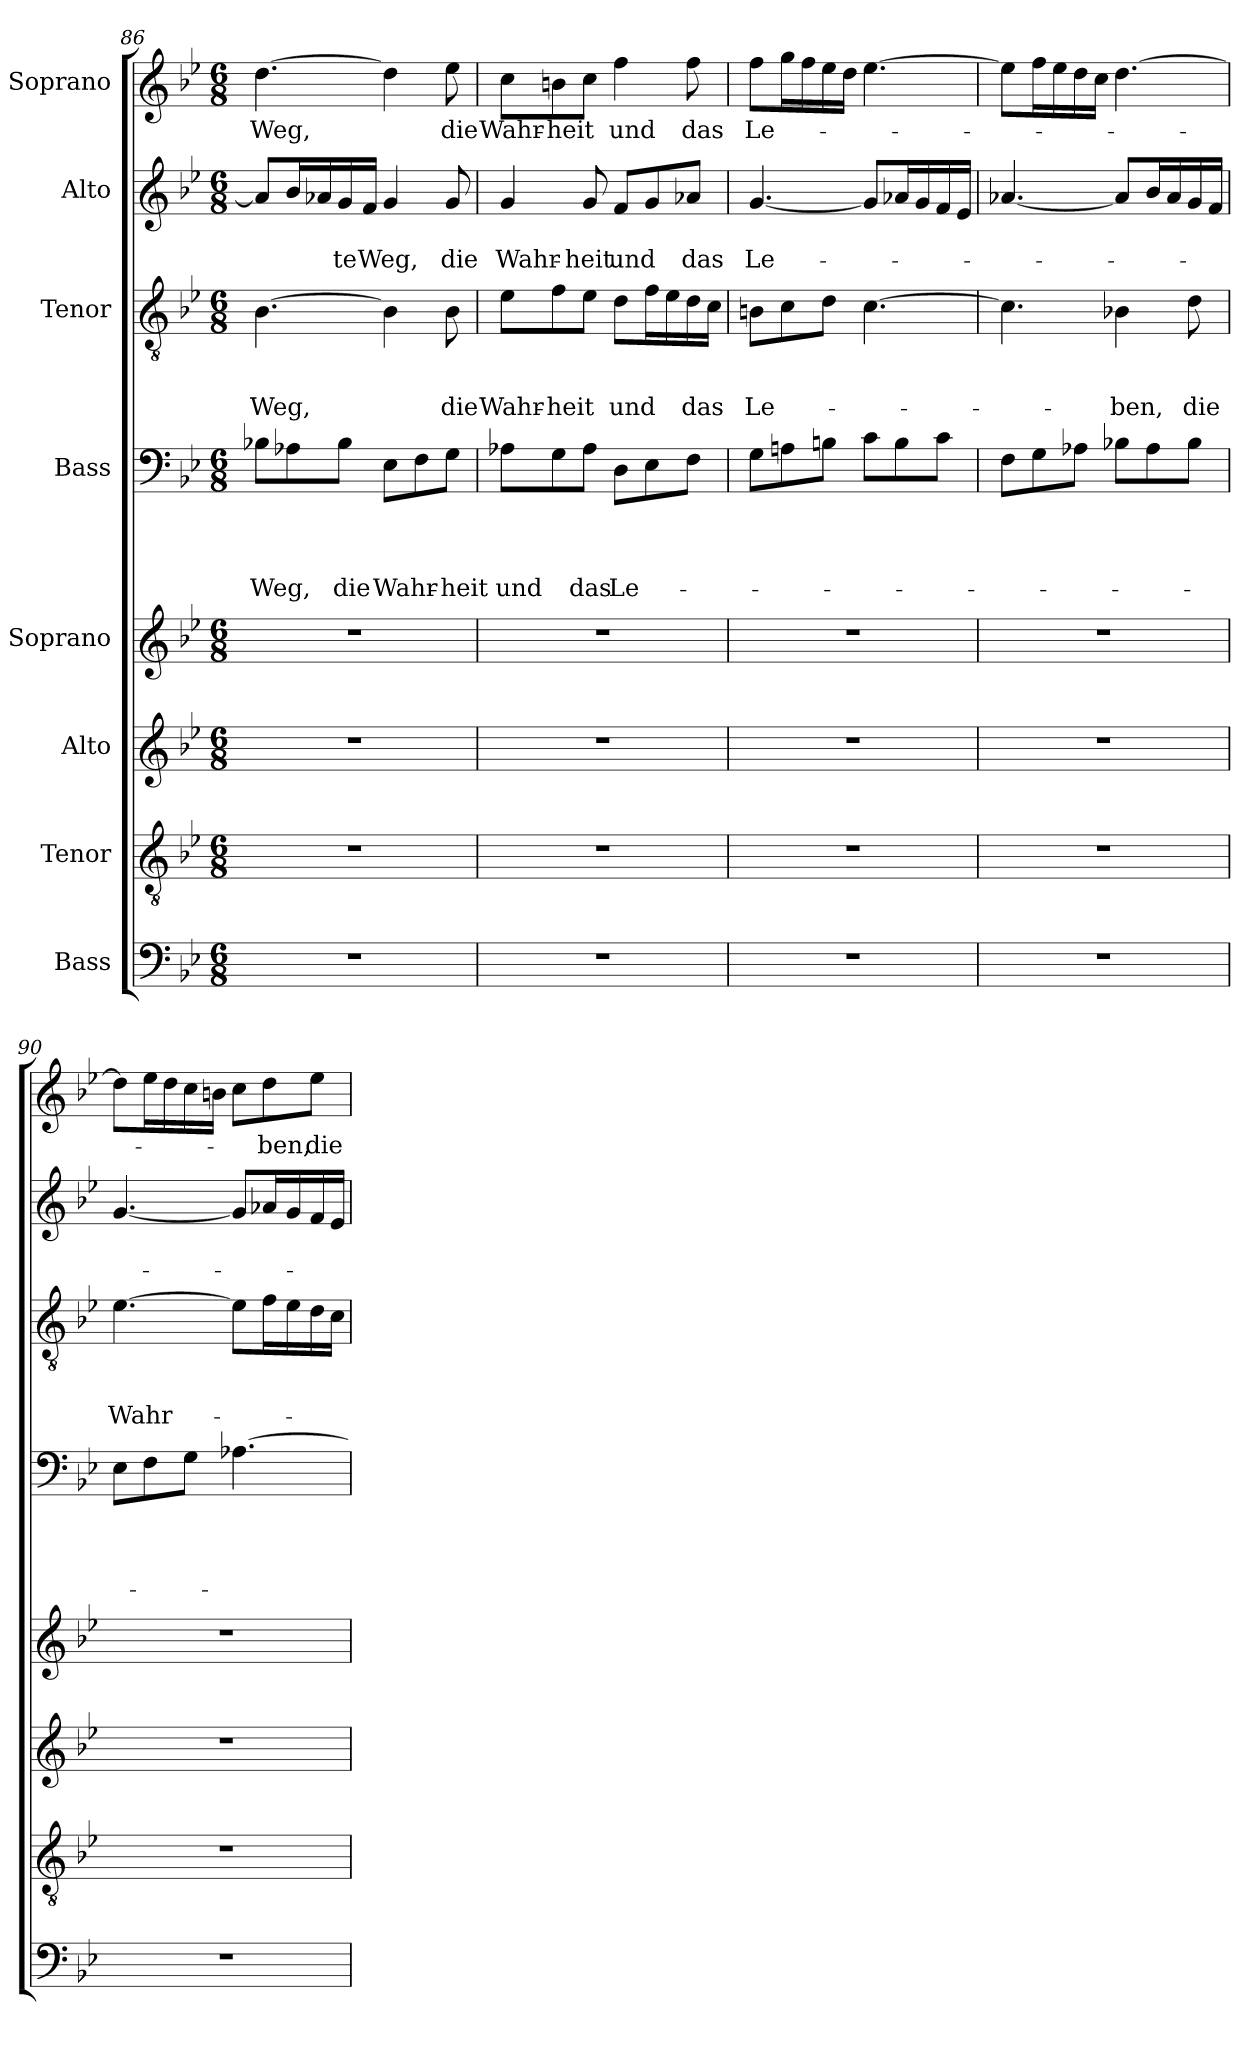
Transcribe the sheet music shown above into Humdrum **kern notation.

**kern	**kern	**kern	**kern	**kern	**text	**text	**text	**text	**kern	**text	**text	**text	**kern	**text	**text	**kern	**text
*part8	*part7	*part6	*part5	*part4	*part4	*part4	*part4	*part4	*part3	*part3	*part3	*part3	*part2	*part2	*part2	*part1	*part1
*staff8	*staff7	*staff6	*staff5	*staff4	*staff4	*staff4	*staff4	*staff4	*staff3	*staff3	*staff3	*staff3	*staff2	*staff2	*staff2	*staff1	*staff1
*I"Bass	*I"Tenor	*I"Alto	*I"Soprano	*I"Bass	*	*	*	*	*I"Tenor	*	*	*	*I"Alto	*	*	*I"Soprano	*
*clefF4	*clefGv2	*clefG2	*clefG2	*clefF4	*	*	*	*	*clefGv2	*	*	*	*clefG2	*	*	*clefG2	*
*k[b-e-]	*k[b-e-]	*k[b-e-]	*k[b-e-]	*k[b-e-]	*	*	*	*	*k[b-e-]	*	*	*	*k[b-e-]	*	*	*k[b-e-]	*
*B-:	*B-:	*B-:	*B-:	*B-:	*	*	*	*	*B-:	*	*	*	*B-:	*	*	*B-:	*
*M6/8	*M6/8	*M6/8	*M6/8	*M6/8	*	*	*	*	*M6/8	*	*	*	*M6/8	*	*	*M6/8	*
=86	=86	=86	=86	=86	=86	=86	=86	=86	=86	=86	=86	=86	=86	=86	=86	=86	=86
!LO:N:vis=1	!LO:N:vis=1	!LO:N:vis=1	!LO:N:vis=1	!	!	!	!	!LO:LY:b	!	!	!	!LO:LY:b	!	!	!	!	!LO:LY:b
2.r	2.r	2.r	2.r	8B-X\L	.	.	.	Weg,	[>4.B-\	.	.	Weg,	8a-/L]	.	.	[>4.dd\	Weg,
.	.	.	.	8A-X\	.	.	.	.	.	.	.	.	16b-/L	.	.	.	.
.	.	.	.	.	.	.	.	.	.	.	.	.	16a-X/	.	.	.	.
!	!	!	!	!	!	!	!	!LO:LY:b	!	!	!	!	!	!	!LO:LY:b	!	!
.	.	.	.	8B-\J	.	.	.	die	.	.	.	.	16g/	.	-te	.	.
!	!	!	!	!	!	!	!	!	!	!	!	!	!	!	!LO:LY:b	!	!
.	.	.	.	.	.	.	.	.	.	.	.	.	16f/JJ	.	Weg,	.	.
!	!	!	!	!	!	!	!	!LO:LY:b	!	!	!	!	!	!	!	!	!
.	.	.	.	8E-\L	.	.	.	Wahr-	4B-\]	.	.	.	4g/	.	.	4dd\]	.
.	.	.	.	8F\	.	.	.	.	.	.	.	.	.	.	.	.	.
!	!	!	!	!	!	!	!	!LO:LY:b	!	!	!	!LO:LY:b	!	!	!LO:LY:b	!	!LO:LY:b
.	.	.	.	8G\J	.	.	.	-heit	8B-\	.	.	die	8g/	.	die	8ee-\	die
=87	=87	=87	=87	=87	=87	=87	=87	=87	=87	=87	=87	=87	=87	=87	=87	=87	=87
!LO:N:vis=1	!LO:N:vis=1	!LO:N:vis=1	!LO:N:vis=1	!	!	!	!	!LO:LY:b	!	!	!	!LO:LY:b	!	!	!LO:LY:b	!	!LO:LY:b
2.r	2.r	2.r	2.r	8A-X\L	.	.	.	und	8e-\L	.	.	Wahr-	4g/	.	Wahr-	8cc\L	Wahr-
!	!	!	!	!	!	!	!	!	!	!	!	!LO:LY:b	!	!	!	!	!LO:LY:b
.	.	.	.	8G\	.	.	.	.	8f\	.	.	-heit	.	.	.	8bn\	-heit
!	!	!	!	!	!	!	!	!LO:LY:b	!	!	!	!	!	!	!LO:LY:b	!	!
.	.	.	.	8A-\J	.	.	.	das	8e-\J	.	.	.	8g/	.	-heit	8cc\J	.
!	!	!	!	!	!	!	!	!LO:LY:b	!	!	!	!LO:LY:b	!	!	!LO:LY:b	!	!LO:LY:b
.	.	.	.	8D\L	.	.	.	Le-	8d\L	.	.	und	8f/L	.	und	4ff\	und
.	.	.	.	8E-\	.	.	.	.	16f\L	.	.	.	8g/	.	.	.	.
.	.	.	.	.	.	.	.	.	16e-\	.	.	.	.	.	.	.	.
!	!	!	!	!	!	!	!	!	!	!	!	!LO:LY:b	!	!	!LO:LY:b	!	!LO:LY:b
.	.	.	.	8F\J	.	.	.	.	16d\	.	.	das	8a-X/J	.	das	8ff\	das
.	.	.	.	.	.	.	.	.	16c\JJ	.	.	.	.	.	.	.	.
=88	=88	=88	=88	=88	=88	=88	=88	=88	=88	=88	=88	=88	=88	=88	=88	=88	=88
!LO:N:vis=1	!LO:N:vis=1	!LO:N:vis=1	!LO:N:vis=1	!	!	!	!	!	!	!	!	!LO:LY:b	!	!	!LO:LY:b	!	!LO:LY:b
2.r	2.r	2.r	2.r	8G\L	.	.	.	.	8Bn\L	.	.	Le-	[<4.g/	.	Le-	8ff\L	Le-
.	.	.	.	8An\	.	.	.	.	8c\	.	.	.	.	.	.	16gg\L	.
.	.	.	.	.	.	.	.	.	.	.	.	.	.	.	.	16ff\	.
.	.	.	.	8Bn\J	.	.	.	.	8d\J	.	.	.	.	.	.	16ee-\	.
.	.	.	.	.	.	.	.	.	.	.	.	.	.	.	.	16dd\JJ	.
.	.	.	.	8c\L	.	.	.	.	[>4.c\	.	.	.	8g/L]	.	.	[>4.ee-\	.
.	.	.	.	8B\	.	.	.	.	.	.	.	.	16a-X/L	.	.	.	.
.	.	.	.	.	.	.	.	.	.	.	.	.	16g/	.	.	.	.
.	.	.	.	8c\J	.	.	.	.	.	.	.	.	16f/	.	.	.	.
.	.	.	.	.	.	.	.	.	.	.	.	.	16e-/JJ	.	.	.	.
=89	=89	=89	=89	=89	=89	=89	=89	=89	=89	=89	=89	=89	=89	=89	=89	=89	=89
!LO:N:vis=1	!LO:N:vis=1	!LO:N:vis=1	!LO:N:vis=1	!	!	!	!	!	!	!	!	!	!	!	!	!	!
2.r	2.r	2.r	2.r	8F\L	.	.	.	.	4.c\]	.	.	.	[<4.a-X/	.	.	8ee-\L]	.
.	.	.	.	8G\	.	.	.	.	.	.	.	.	.	.	.	16ff\L	.
.	.	.	.	.	.	.	.	.	.	.	.	.	.	.	.	16ee-\	.
.	.	.	.	8A-X\J	.	.	.	.	.	.	.	.	.	.	.	16dd\	.
.	.	.	.	.	.	.	.	.	.	.	.	.	.	.	.	16cc\JJ	.
!	!	!	!	!	!	!	!	!	!	!	!	!LO:LY:b	!	!	!	!	!
.	.	.	.	8B-X\L	.	.	.	.	4B-X\	.	.	-ben,	8a-/L]	.	.	[>4.dd\	.
.	.	.	.	8A-\	.	.	.	.	.	.	.	.	16b-/L	.	.	.	.
.	.	.	.	.	.	.	.	.	.	.	.	.	16a-/	.	.	.	.
!	!	!	!	!	!	!	!	!	!	!	!	!LO:LY:b	!	!	!	!	!
.	.	.	.	8B-\J	.	.	.	.	8d\	.	.	die	16g/	.	.	.	.
.	.	.	.	.	.	.	.	.	.	.	.	.	16f/JJ	.	.	.	.
=90	=90	=90	=90	=90	=90	=90	=90	=90	=90	=90	=90	=90	=90	=90	=90	=90	=90
!LO:N:vis=1	!LO:N:vis=1	!LO:N:vis=1	!LO:N:vis=1	!	!	!	!	!	!	!	!	!LO:LY:b	!	!	!	!	!
2.r	2.r	2.r	2.r	8E-\L	.	.	.	.	[>4.e-\	.	.	Wahr-	[<4.g/	.	.	8dd\L]	.
.	.	.	.	8F\	.	.	.	.	.	.	.	.	.	.	.	16ee-\L	.
.	.	.	.	.	.	.	.	.	.	.	.	.	.	.	.	16dd\	.
.	.	.	.	8G\J	.	.	.	.	.	.	.	.	.	.	.	16cc\	.
.	.	.	.	.	.	.	.	.	.	.	.	.	.	.	.	16bn\JJ	.
.	.	.	.	[<4.A-X\	.	.	.	.	8e-\L]	.	.	.	8g/L]	.	.	8cc\L	.
!	!	!	!	!	!	!	!	!	!	!	!	!	!	!	!	!	!LO:LY:b
.	.	.	.	.	.	.	.	.	16f\L	.	.	.	16a-X/L	.	.	8dd\	-ben,
.	.	.	.	.	.	.	.	.	16e-\	.	.	.	16g/	.	.	.	.
!	!	!	!	!	!	!	!	!	!	!	!	!	!	!	!	!	!LO:LY:b
.	.	.	.	.	.	.	.	.	16d\	.	.	.	16f/	.	.	8ee-\J	die
.	.	.	.	.	.	.	.	.	16c\JJ	.	.	.	16e-/JJ	.	.	.	.
=	=	=	=	=	=	=	=	=	=	=	=	=	=	=	=	=	=
*-	*-	*-	*-	*-	*-	*-	*-	*-	*-	*-	*-	*-	*-	*-	*-	*-	*-
